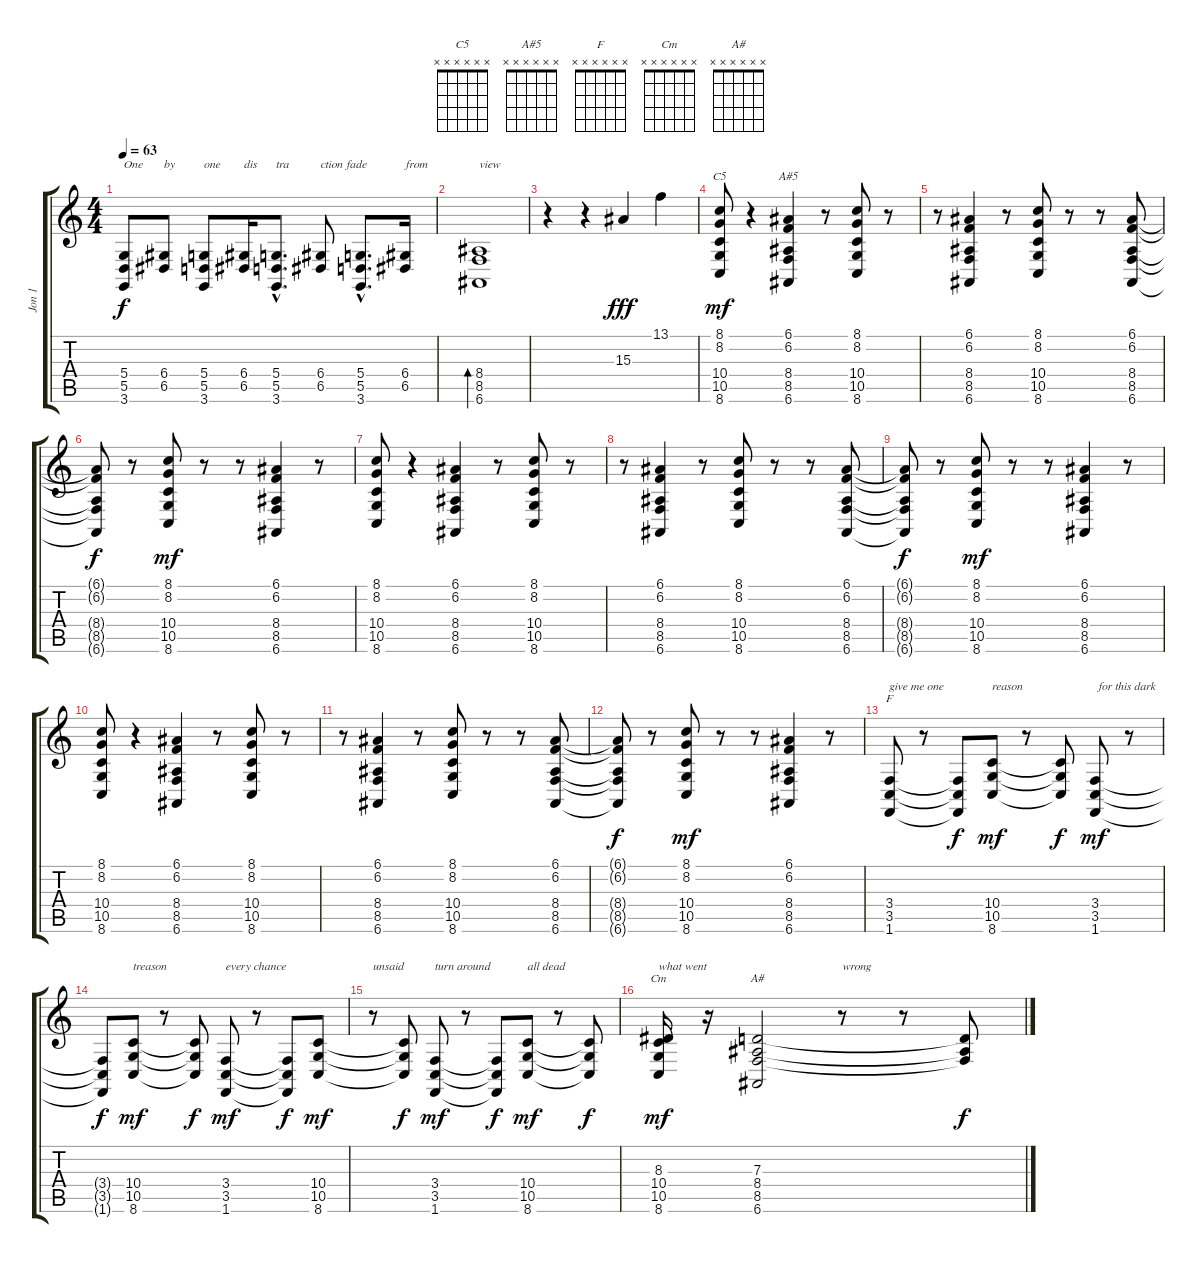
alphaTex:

\track ("Jon 1" "Jon 1") {instrument acousticgrandpiano}
\staff {score tabs}
\tuning (E4 B3 G3 D3 A2 E2) {hide}
\chord ("C5" x x x x x x) {firstfret 0}
\chord ("A#5" x x x x x x) {firstfret 0}
\chord ("F" x x x x x x) {firstfret 0}
\chord ("Cm" x x x x x x) {firstfret 0}
\chord ("A#" x x x x x x) {firstfret 0}
\ts (4 4)
\tempo 63
\clef g2
\ks c
(5.4 5.5 3.6).8{txt "One" dy f} (6.4 6.5).8{txt "by"} (5.4 5.5 3.6).8{txt "one"} (6.4 6.5).16{txt "dis"} (5.4{hac} 5.5{hac} 3.6{hac}).8{d txt "tra"} (6.4 6.5).8{txt "ction fade"} (5.4{hac} 5.5{hac} 3.6{hac}).8{d} (6.4 6.5).16{txt "from"} |
(8.4 8.5 6.6).1{bd 240 txt "view"} |
r.4 r.4 15.3.4{dy fff} 13.1.4 |
(8.1 8.2 10.4 10.5 8.6).8{ch "C5" dy mf} r.4 (6.1 6.2 8.4 8.5 6.6).4{ch "A#5"} r.8 (8.1 8.2 10.4 10.5 8.6).8 r.8 |
r.8 (6.1 6.2 8.4 8.5 6.6).4 r.8 (8.1 8.2 10.4 10.5 8.6).8 r.8 r.8 (6.1 6.2 8.4 8.5 6.6).8 |
(6.1{t} 6.2{t} 8.4{t} 8.5{t} 6.6{t}).8{dy f} r.8 (8.1 8.2 10.4 10.5 8.6).8{dy mf} r.8 r.8 (6.1 6.2 8.4 8.5 6.6).4 r.8 |
(8.1 8.2 10.4 10.5 8.6).8 r.4 (6.1 6.2 8.4 8.5 6.6).4 r.8 (8.1 8.2 10.4 10.5 8.6).8 r.8 |
r.8 (6.1 6.2 8.4 8.5 6.6).4 r.8 (8.1 8.2 10.4 10.5 8.6).8 r.8 r.8 (6.1 6.2 8.4 8.5 6.6).8 |
(6.1{t} 6.2{t} 8.4{t} 8.5{t} 6.6{t}).8{dy f} r.8 (8.1 8.2 10.4 10.5 8.6).8{dy mf} r.8 r.8 (6.1 6.2 8.4 8.5 6.6).4 r.8 |
(8.1 8.2 10.4 10.5 8.6).8 r.4 (6.1 6.2 8.4 8.5 6.6).4 r.8 (8.1 8.2 10.4 10.5 8.6).8 r.8 |
r.8 (6.1 6.2 8.4 8.5 6.6).4 r.8 (8.1 8.2 10.4 10.5 8.6).8 r.8 r.8 (6.1 6.2 8.4 8.5 6.6).8 |
(6.1{t} 6.2{t} 8.4{t} 8.5{t} 6.6{t}).8{dy f} r.8 (8.1 8.2 10.4 10.5 8.6).8{dy mf} r.8 r.8 (6.1 6.2 8.4 8.5 6.6).4 r.8 |
(3.4 3.5 1.6).8{ch "F" txt "give me one"} r.8 (3.4{t} 3.5{t} 1.6{t}).8{dy f} (10.4 10.5 8.6).8{txt "reason" dy mf} r.8 (10.4{t} 10.5{t} 8.6{t}).8{dy f} (3.4 3.5 1.6).8{txt " for this dark" dy mf} r.8 |
(3.4{t} 3.5{t} 1.6{t}).8{dy f} (10.4 10.5 8.6).8{txt "treason" dy mf} r.8 (10.4{t} 10.5{t} 8.6{t}).8{dy f} (3.4 3.5 1.6).8{txt "every chance" dy mf} r.8 (3.4{t} 3.5{t} 1.6{t}).8{dy f} (10.4 10.5 8.6).8{dy mf} |
r.8{txt "unsaid"} (10.4{t} 10.5{t} 8.6{t}).8{dy f} (3.4 3.5 1.6).8{txt "turn around" dy mf} r.8 (3.4{t} 3.5{t} 1.6{t}).8{dy f} (10.4 10.5 8.6).8{txt "all dead" dy mf} r.8 (10.4{t} 10.5{t} 8.6{t}).8{dy f} |
(8.3 10.4 10.5 8.6).16{ch "Cm" txt "what went" dy mf} r.16 (7.3 8.4 8.5 6.6).2{ch "A#"} r.8{txt "wrong"} r.8 (7.3{t} 8.4{t} 8.5{t}).8{dy f}
